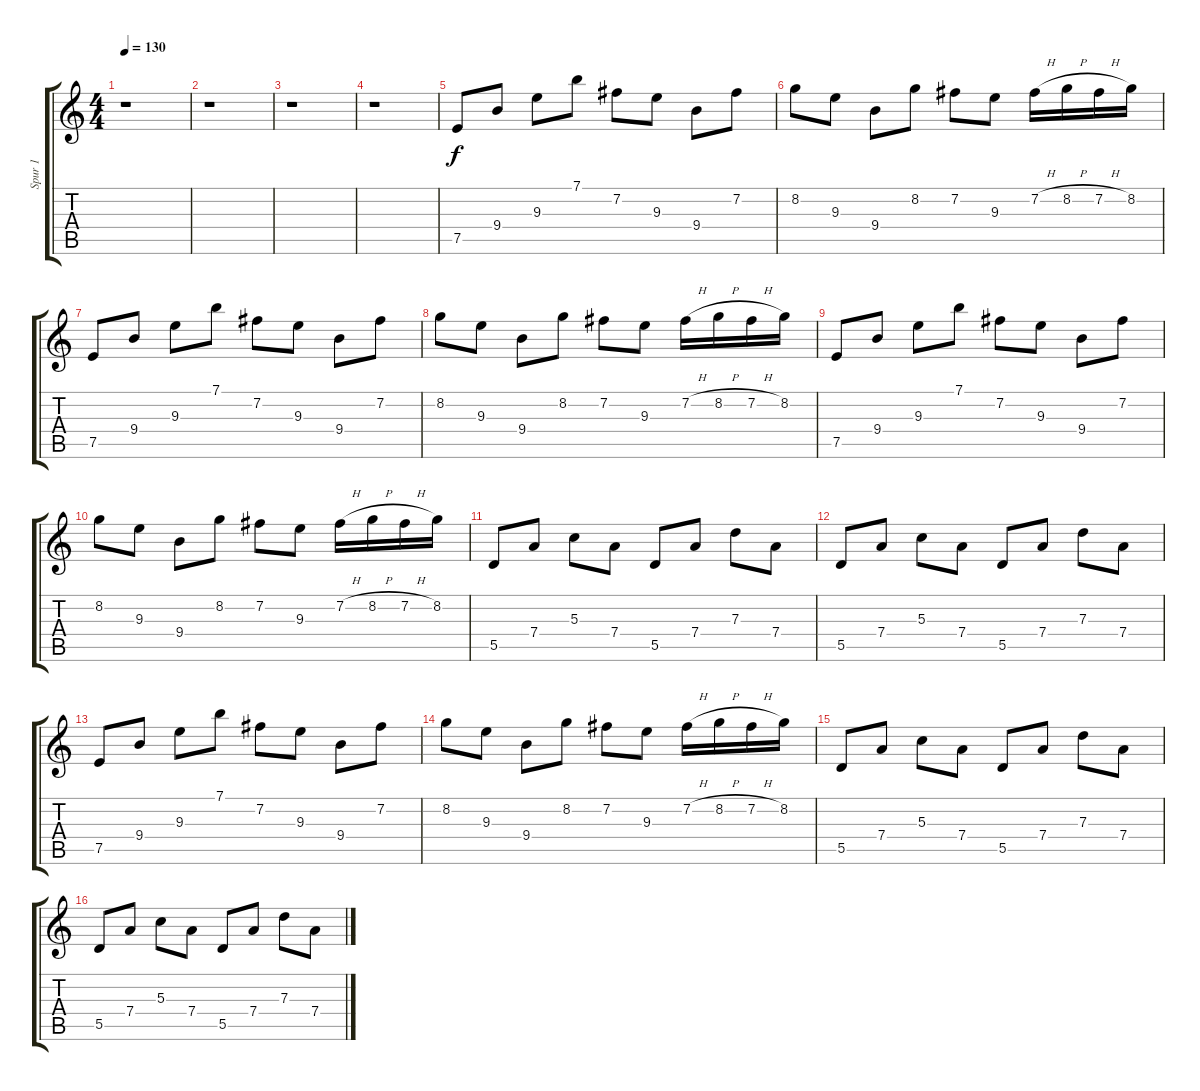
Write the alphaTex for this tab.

\track ("Spur 1" "Spur 1") {instrument acousticguitarsteel}
\staff {score tabs}
\tuning (E4 B3 G3 D3 A2 E2) {hide}
\ts (4 4)
\tempo 130
\clef g2
\ks c
r.1{dy f} |
r.1 |
r.1 |
r.1 |
7.5.8 9.4.8 9.3.8 7.1.8 7.2.8 9.3.8 9.4.8 7.2.8 |
8.2.8 9.3.8 9.4.8 8.2.8 7.2.8 9.3.8 7.2{h}.16 8.2{h}.16 7.2{h}.16 8.2.16 |
7.5.8 9.4.8 9.3.8 7.1.8 7.2.8 9.3.8 9.4.8 7.2.8 |
8.2.8 9.3.8 9.4.8 8.2.8 7.2.8 9.3.8 7.2{h}.16 8.2{h}.16 7.2{h}.16 8.2.16 |
7.5.8 9.4.8 9.3.8 7.1.8 7.2.8 9.3.8 9.4.8 7.2.8 |
8.2.8 9.3.8 9.4.8 8.2.8 7.2.8 9.3.8 7.2{h}.16 8.2{h}.16 7.2{h}.16 8.2.16 |
5.5.8 7.4.8 5.3.8 7.4.8 5.5.8 7.4.8 7.3.8 7.4.8 |
5.5.8 7.4.8 5.3.8 7.4.8 5.5.8 7.4.8 7.3.8 7.4.8 |
7.5.8 9.4.8 9.3.8 7.1.8 7.2.8 9.3.8 9.4.8 7.2.8 |
8.2.8 9.3.8 9.4.8 8.2.8 7.2.8 9.3.8 7.2{h}.16 8.2{h}.16 7.2{h}.16 8.2.16 |
5.5.8 7.4.8 5.3.8 7.4.8 5.5.8 7.4.8 7.3.8 7.4.8 |
5.5.8 7.4.8 5.3.8 7.4.8 5.5.8 7.4.8 7.3.8 7.4.8
